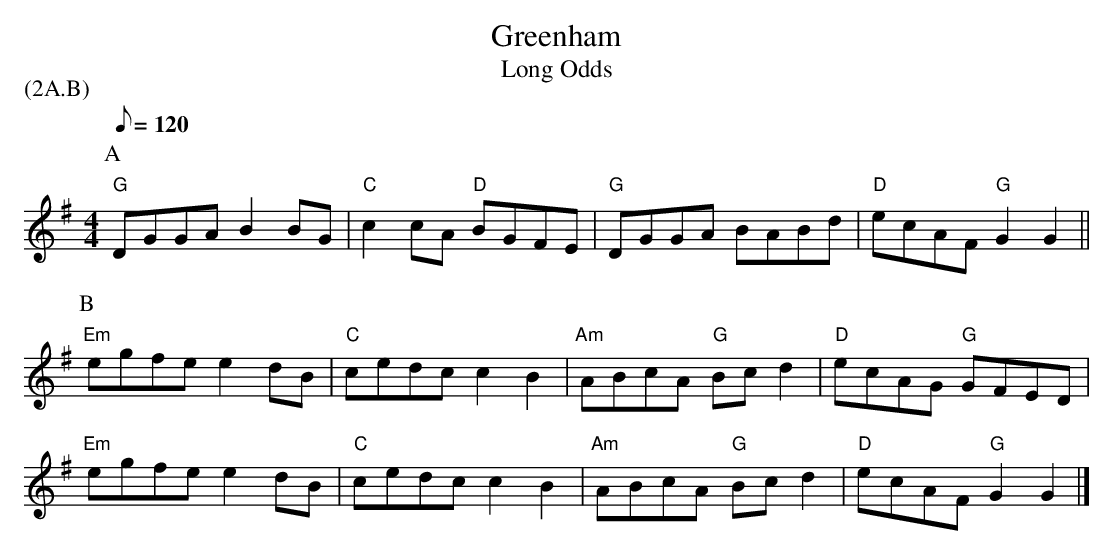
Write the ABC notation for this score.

X:1
T: Greenham
T: Long Odds
P: (2A.B)
M: 4/4
L: 1/8
Q: 120
K: G
P: A
"G" DGGA B2BG | "C" c2cA "D" BGFE| "G" DGGA BABd | "D" ecAF "G" G2G2 ||
P: B
"Em" egfe e2dB | "C" cedc c2B2 | "Am" ABcA "G" Bcd2 | "D" ecAG "G" GFED  |
"Em" egfe e2dB | "C" cedc c2B2 | "Am" ABcA "G" Bcd2 | "D" ecAF "G" G2G2 |]
